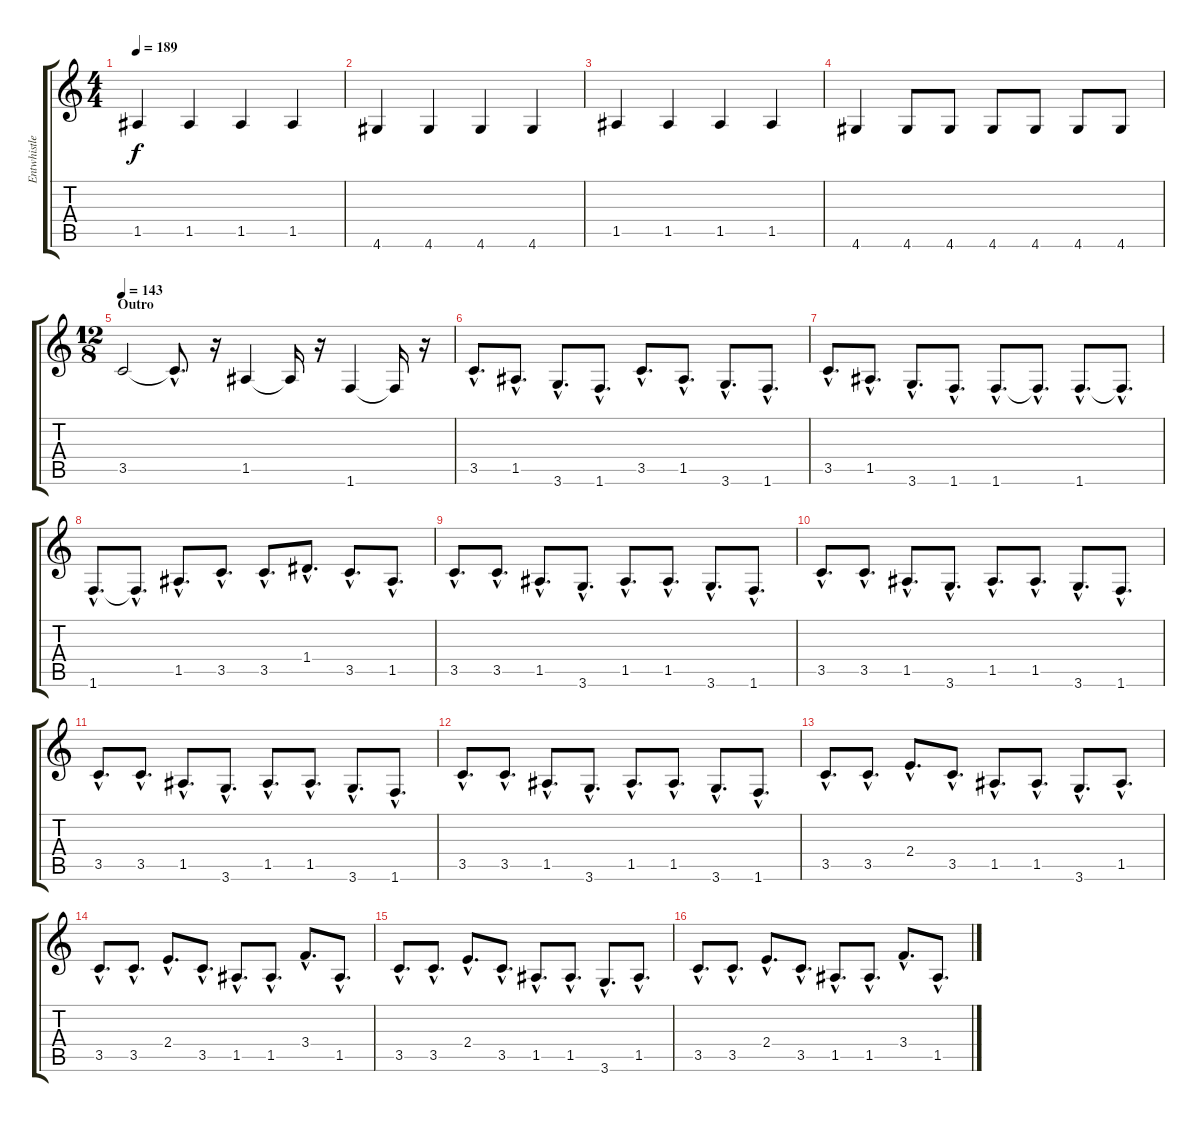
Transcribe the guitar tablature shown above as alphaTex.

\track ("Entwhistle 1" "Entwhistle") {instrument electricbassfinger}
\staff {score tabs}
\tuning (E4 B3 G3 D3 A2 E2) {hide}
\ts (4 4)
\tempo 189
\clef g2
\ks c
1.5.4{dy f} 1.5.4 1.5.4 1.5.4 |
4.6.4 4.6.4 4.6.4 4.6.4 |
1.5.4 1.5.4 1.5.4 1.5.4 |
4.6.4 4.6.8 4.6.8 4.6.8 4.6.8 4.6.8 4.6.8 |
\ts (12 8)
\section ("" "Outro")
\tempo 143
3.5.2 3.5{hac t}.8{d} r.16 1.5.4 1.5{t}.16 r.16 1.6.4 1.6{t}.16 r.16 |
3.5{hac}.8{d} 1.5{hac}.8{d} 3.6{hac}.8{d} 1.6{hac}.8{d} 3.5{hac}.8{d} 1.5{hac}.8{d} 3.6{hac}.8{d} 1.6{hac}.8{d} |
3.5{hac}.8{d} 1.5{hac}.8{d} 3.6{hac}.8{d} 1.6{hac}.8{d} 1.6{hac}.8{d} 1.6{hac t}.8{d} 1.6{hac}.8{d} 1.6{hac t}.8{d} |
1.6{hac}.8{d} 1.6{hac t}.8{d} 1.5{hac}.8{d} 3.5{hac}.8{d} 3.5{hac}.8{d} 1.4{hac}.8{d} 3.5{hac}.8{d} 1.5{hac}.8{d} |
3.5{hac}.8{d} 3.5{hac}.8{d} 1.5{hac}.8{d} 3.6{hac}.8{d} 1.5{hac}.8{d} 1.5{hac}.8{d} 3.6{hac}.8{d} 1.6{hac}.8{d} |
3.5{hac}.8{d} 3.5{hac}.8{d} 1.5{hac}.8{d} 3.6{hac}.8{d} 1.5{hac}.8{d} 1.5{hac}.8{d} 3.6{hac}.8{d} 1.6{hac}.8{d} |
3.5{hac}.8{d} 3.5{hac}.8{d} 1.5{hac}.8{d} 3.6{hac}.8{d} 1.5{hac}.8{d} 1.5{hac}.8{d} 3.6{hac}.8{d} 1.6{hac}.8{d} |
3.5{hac}.8{d} 3.5{hac}.8{d} 1.5{hac}.8{d} 3.6{hac}.8{d} 1.5{hac}.8{d} 1.5{hac}.8{d} 3.6{hac}.8{d} 1.6{hac}.8{d} |
3.5{hac}.8{d} 3.5{hac}.8{d} 2.4{hac}.8{d} 3.5{hac}.8{d} 1.5{hac}.8{d} 1.5{hac}.8{d} 3.6{hac}.8{d} 1.5{hac}.8{d} |
3.5{hac}.8{d} 3.5{hac}.8{d} 2.4{hac}.8{d} 3.5{hac}.8{d} 1.5{hac}.8{d} 1.5{hac}.8{d} 3.4{hac}.8{d} 1.5{hac}.8{d} |
3.5{hac}.8{d} 3.5{hac}.8{d} 2.4{hac}.8{d} 3.5{hac}.8{d} 1.5{hac}.8{d} 1.5{hac}.8{d} 3.6{hac}.8{d} 1.5{hac}.8{d} |
3.5{hac}.8{d} 3.5{hac}.8{d} 2.4{hac}.8{d} 3.5{hac}.8{d} 1.5{hac}.8{d} 1.5{hac}.8{d} 3.4{hac}.8{d} 1.5{hac}.8{d}
